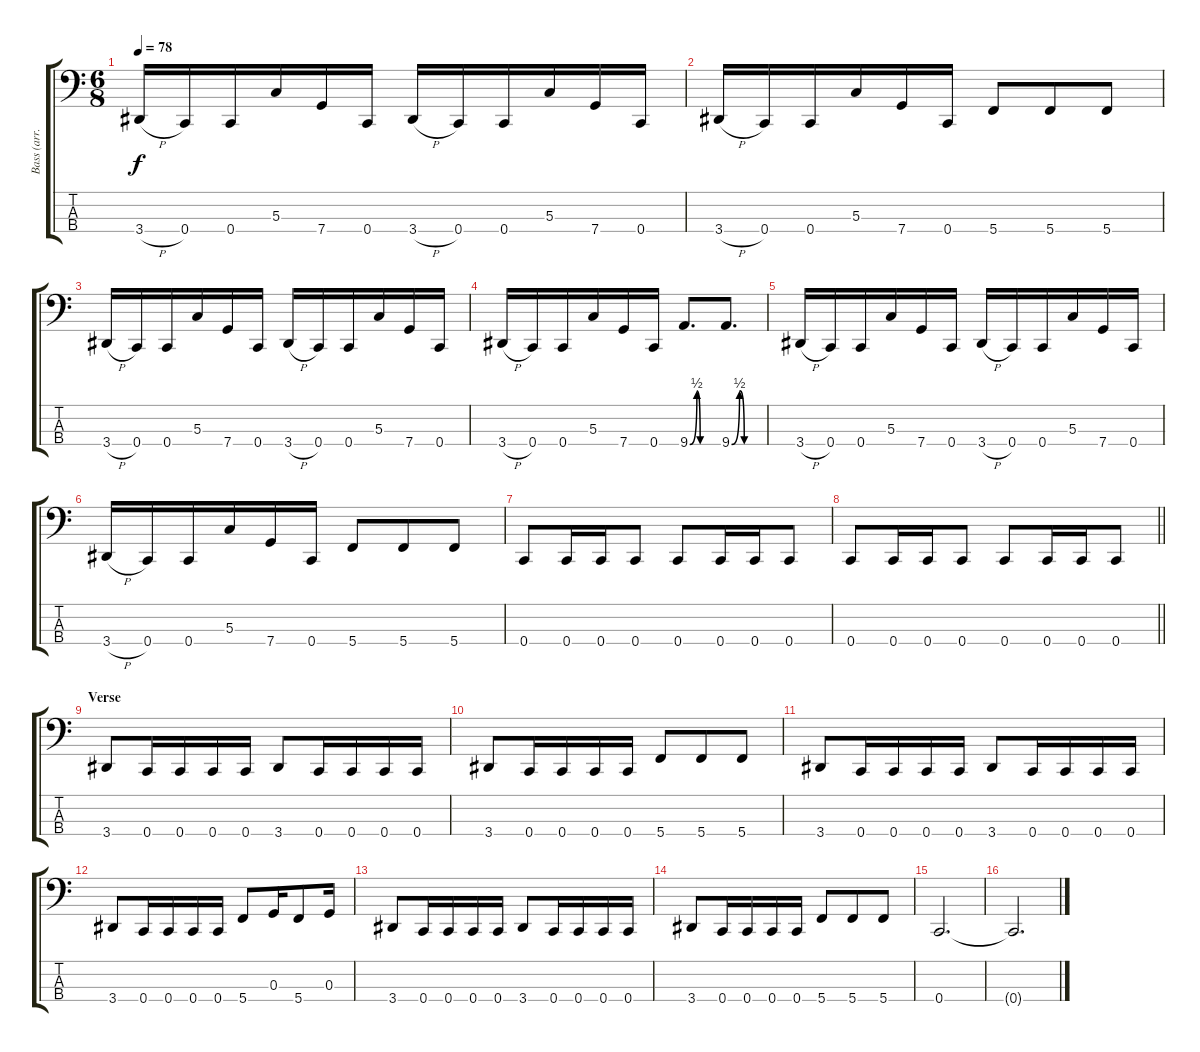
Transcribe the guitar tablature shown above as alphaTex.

\track ("Bass (arr. 4 string)" "Bass (arr.") {instrument electricbassfinger}
\staff {score tabs}
\tuning (F2 C2 G1 C1) {hide}
\ts (6 8)
\tempo 78
\clef f4
\ks c
3.4{h}.16{dy f} 0.4.16 0.4.16 5.3.16 7.4.16 0.4.16 3.4{h}.16 0.4.16 0.4.16 5.3.16 7.4.16 0.4.16 |
3.4{h}.16 0.4.16 0.4.16 5.3.16 7.4.16 0.4.16 5.4.8 5.4.8 5.4.8 |
3.4{h}.16 0.4.16 0.4.16 5.3.16 7.4.16 0.4.16 3.4{h}.16 0.4.16 0.4.16 5.3.16 7.4.16 0.4.16 |
3.4{h}.16 0.4.16 0.4.16 5.3.16 7.4.16 0.4.16 9.4{be (custom 0 0 15 2 22 0 45 0 60 0)}.8{d} 9.4{be (custom 0 0 15 2 24 0 45 0 60 0)}.8{d} |
3.4{h}.16 0.4.16 0.4.16 5.3.16 7.4.16 0.4.16 3.4{h}.16 0.4.16 0.4.16 5.3.16 7.4.16 0.4.16 |
3.4{h}.16 0.4.16 0.4.16 5.3.16 7.4.16 0.4.16 5.4.8 5.4.8 5.4.8 |
0.4.8 0.4.16 0.4.16 0.4.8 0.4.8 0.4.16 0.4.16 0.4.8 |
\barLineRight lightlight
0.4.8 0.4.16 0.4.16 0.4.8 0.4.8 0.4.16 0.4.16 0.4.8 |
\section ("" "Verse")
3.4.8 0.4.16 0.4.16 0.4.16 0.4.16 3.4.8 0.4.16 0.4.16 0.4.16 0.4.16 |
3.4.8 0.4.16 0.4.16 0.4.16 0.4.16 5.4.8 5.4.8 5.4.8 |
3.4.8 0.4.16 0.4.16 0.4.16 0.4.16 3.4.8 0.4.16 0.4.16 0.4.16 0.4.16 |
3.4.8 0.4.16 0.4.16 0.4.16 0.4.16 5.4.8 0.3.16 5.4.8 0.3.16 |
3.4.8 0.4.16 0.4.16 0.4.16 0.4.16 3.4.8 0.4.16 0.4.16 0.4.16 0.4.16 |
3.4.8 0.4.16 0.4.16 0.4.16 0.4.16 5.4.8 5.4.8 5.4.8 |
0.4.2{d} |
0.4{t}.2{d}
